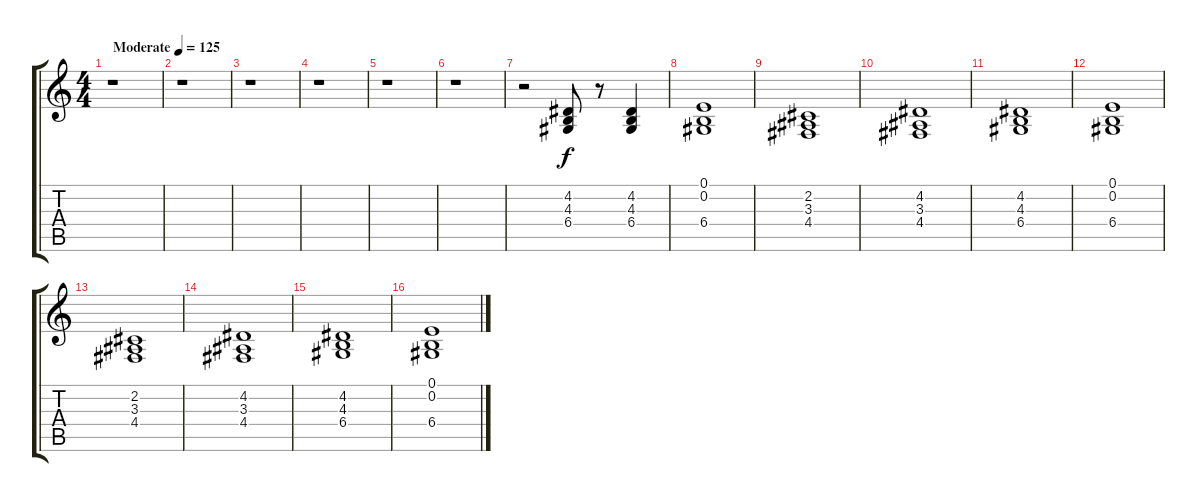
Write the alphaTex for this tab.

\track "" {instrument brightacousticpiano}
\staff {score tabs}
\tuning (E4 B3 G3 D3 A2 E2) {hide}
\ts (4 4)
\tempo (125 "Moderate")
\clef g2
\ks c
r.1{dy f instrument brightacousticpiano} |
r.1 |
r.1 |
r.1 |
r.1 |
r.1 |
r.2 (4.2 4.3 6.4).8 r.8 (4.2 4.3 6.4).4 |
(0.1 0.2 6.4).1 |
(2.2 3.3 4.4).1 |
(4.2 3.3 4.4).1 |
(4.2 4.3 6.4).1 |
(0.1 0.2 6.4).1 |
(2.2 3.3 4.4).1 |
(4.2 3.3 4.4).1 |
(4.2 4.3 6.4).1 |
(0.1 0.2 6.4).1
